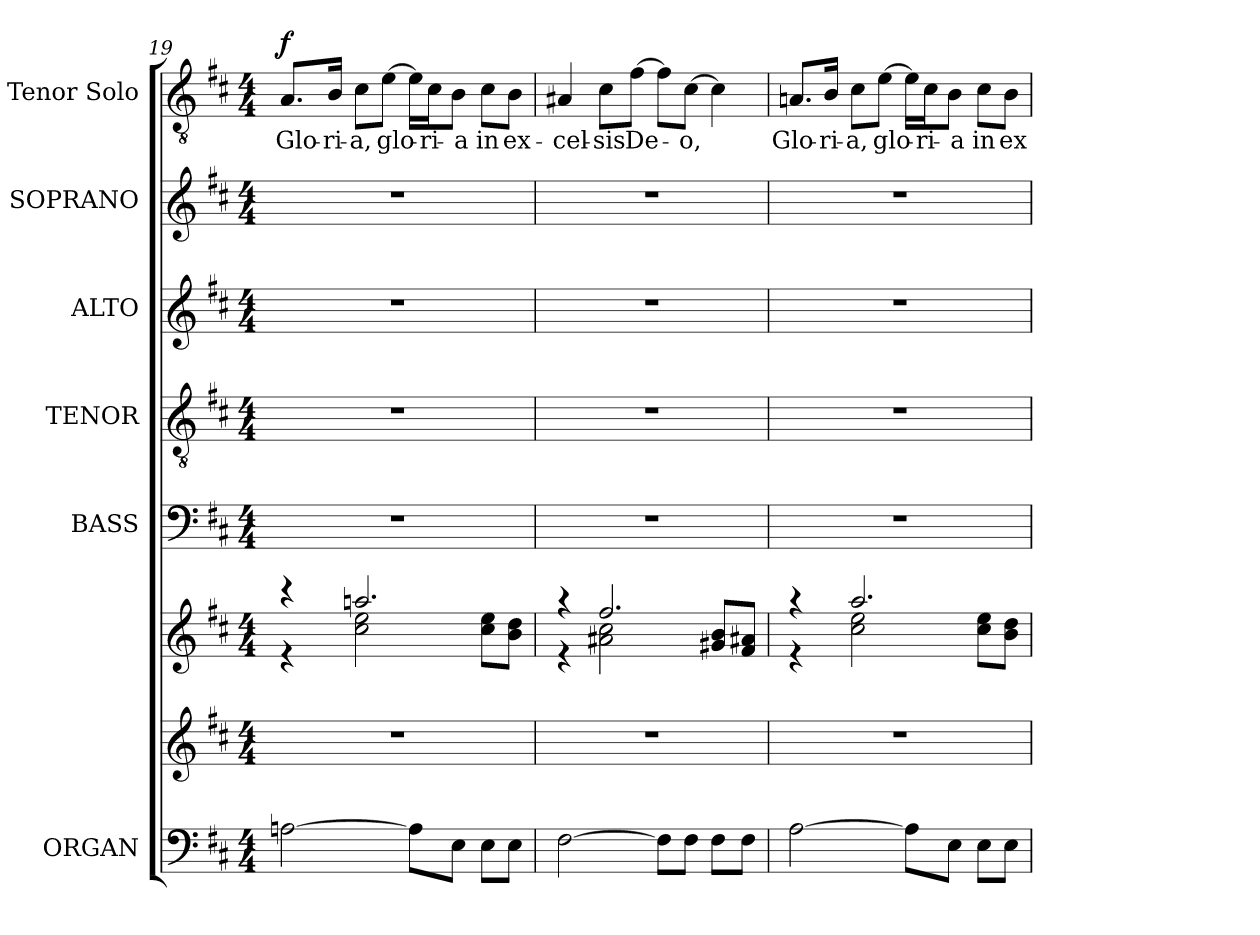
**kern	**kern	**kern	**kern	**kern	**kern	**kern	**kern	**text	**dynam
*part6	*part6	*part6	*part5	*part4	*part3	*part2	*part1	*part1	*part1
*staff8	*staff7	*staff6	*staff5	*staff4	*staff3	*staff2	*staff1	*staff1	*staff1
*I"ORGAN	*	*	*I"BASS	*I"TENOR	*I"ALTO	*I"SOPRANO	*I"Tenor Solo	*	*
*	*	*	*I'B.	*I'T.	*I'A.	*I'S.	*I'T. Solo	*	*
*clefF4	*clefG2	*clefG2	*clefF4	*clefGv2	*clefG2	*clefG2	*clefGv2	*	*
*	*	*	*	*ITrd7c12	*	*	*ITrd7c12	*	*
*k[f#c#]	*k[f#c#]	*k[f#c#]	*k[f#c#]	*k[f#c#]	*k[f#c#]	*k[f#c#]	*k[f#c#]	*	*
*D:	*D:	*D:	*D:	*D:	*D:	*D:	*D:	*	*
*M4/4	*M4/4	*M4/4	*M4/4	*M4/4	*M4/4	*M4/4	*M4/4	*	*
=19	=19	=19	=19	=19	=19	=19	=19	=19	=19
*	*	*^	*	*	*	*	*	*	*
!	!	!	!	!	!	!	!	!	!LO:LY:b:color=#000000	!
[2Ani\	1r	4r	4r	1r	1r	1r	1r	8.AAi/L	Glo-	f
!	!	!	!	!	!	!	!	!	!LO:LY:b:color=#000000	!
.	.	.	.	.	.	.	.	16BBi/Jk	-ri-	.
!	!	!	!	!	!	!	!	!	!LO:LY:b:color=#000000	!
.	.	2.aani/	2cc#i\ 2eei	.	.	.	.	8C#i\L	-a,	.
!	!	!	!	!	!	!	!	!	!LO:LY:b:color=#000000	!
.	.	.	.	.	.	.	.	[8Ei\J	glo-	.
8Ai\L]	.	.	.	.	.	.	.	16Ei\LL]	.	.
!	!	!	!	!	!	!	!	!	!LO:LY:b:color=#000000	!
.	.	.	.	.	.	.	.	16C#i\J	-ri-	.
!	!	!	!	!	!	!	!	!	!LO:LY:b:color=#000000	!
8Ei\J	.	.	.	.	.	.	.	8BBi\J	-a	.
!	!	!	!	!	!	!	!	!	!LO:LY:b:color=#000000	!
8Ei\L	.	.	8cc#i\ 8eei\L	.	.	.	.	8C#i\L	in	.
!	!	!	!	!	!	!	!	!	!LO:LY:b:color=#000000	!
8Ei\J	.	.	8bi\ 8ddi\J	.	.	.	.	8BBi\J	ex-	.
=20	=20	=20	=20	=20	=20	=20	=20	=20	=20	=20
!	!	!	!	!	!	!	!	!	!LO:LY:b:color=#000000	!
[2F#i\	1r	4r	4r	1r	1r	1r	1r	4AA#Xi/	-cel-	.
!	!	!	!	!	!	!	!	!	!LO:LY:b:color=#000000	!
.	.	2.ff#i/	2a#Xi\ 2cc#i	.	.	.	.	8C#i\L	-sis	.
!	!	!	!	!	!	!	!	!	!LO:LY:b:color=#000000	!
.	.	.	.	.	.	.	.	[8F#i\J	De-	.
8F#i\L]	.	.	.	.	.	.	.	8F#i\L]	.	.
!	!	!	!	!	!	!	!	!	!LO:LY:b:color=#000000	!
8F#i\J	.	.	.	.	.	.	.	[8C#i\J	-o,	.
8F#i\L	.	.	8g#Xi/ 8bi/L	.	.	.	.	4C#i\]	.	.
8F#i\J	.	.	8f#i/ 8a#Xi/J	.	.	.	.	.	.	.
=21	=21	=21	=21	=21	=21	=21	=21	=21	=21	=21
!	!	!	!	!	!	!	!	!	!LO:LY:b:color=#000000	!
[2Ai\	1r	4r	4r	1r	1r	1r	1r	8.AAni/L	Glo-	.
!	!	!	!	!	!	!	!	!	!LO:LY:b:color=#000000	!
.	.	.	.	.	.	.	.	16BBi/Jk	-ri-	.
!	!	!	!	!	!	!	!	!	!LO:LY:b:color=#000000	!
.	.	2.aai/	2cc#i\ 2eei	.	.	.	.	8C#i\L	-a,	.
!	!	!	!	!	!	!	!	!	!LO:LY:b:color=#000000	!
.	.	.	.	.	.	.	.	[8Ei\J	glo-	.
8Ai\L]	.	.	.	.	.	.	.	16Ei\LL]	.	.
!	!	!	!	!	!	!	!	!	!LO:LY:b:color=#000000	!
.	.	.	.	.	.	.	.	16C#i\J	-ri-	.
!	!	!	!	!	!	!	!	!	!LO:LY:b:color=#000000	!
8Ei\J	.	.	.	.	.	.	.	8BBi\J	-a	.
!	!	!	!	!	!	!	!	!	!LO:LY:b:color=#000000	!
8Ei\L	.	.	8cc#i\ 8eei\L	.	.	.	.	8C#i\L	in	.
!	!	!	!	!	!	!	!	!	!LO:LY:b:color=#000000	!
8Ei\J	.	.	8bi\ 8ddi\J	.	.	.	.	8BBi\J	ex-	.
*	*	*v	*v	*	*	*	*	*	*	*
=	=	=	=	=	=	=	=	=	=
*-	*-	*-	*-	*-	*-	*-	*-	*-	*-
